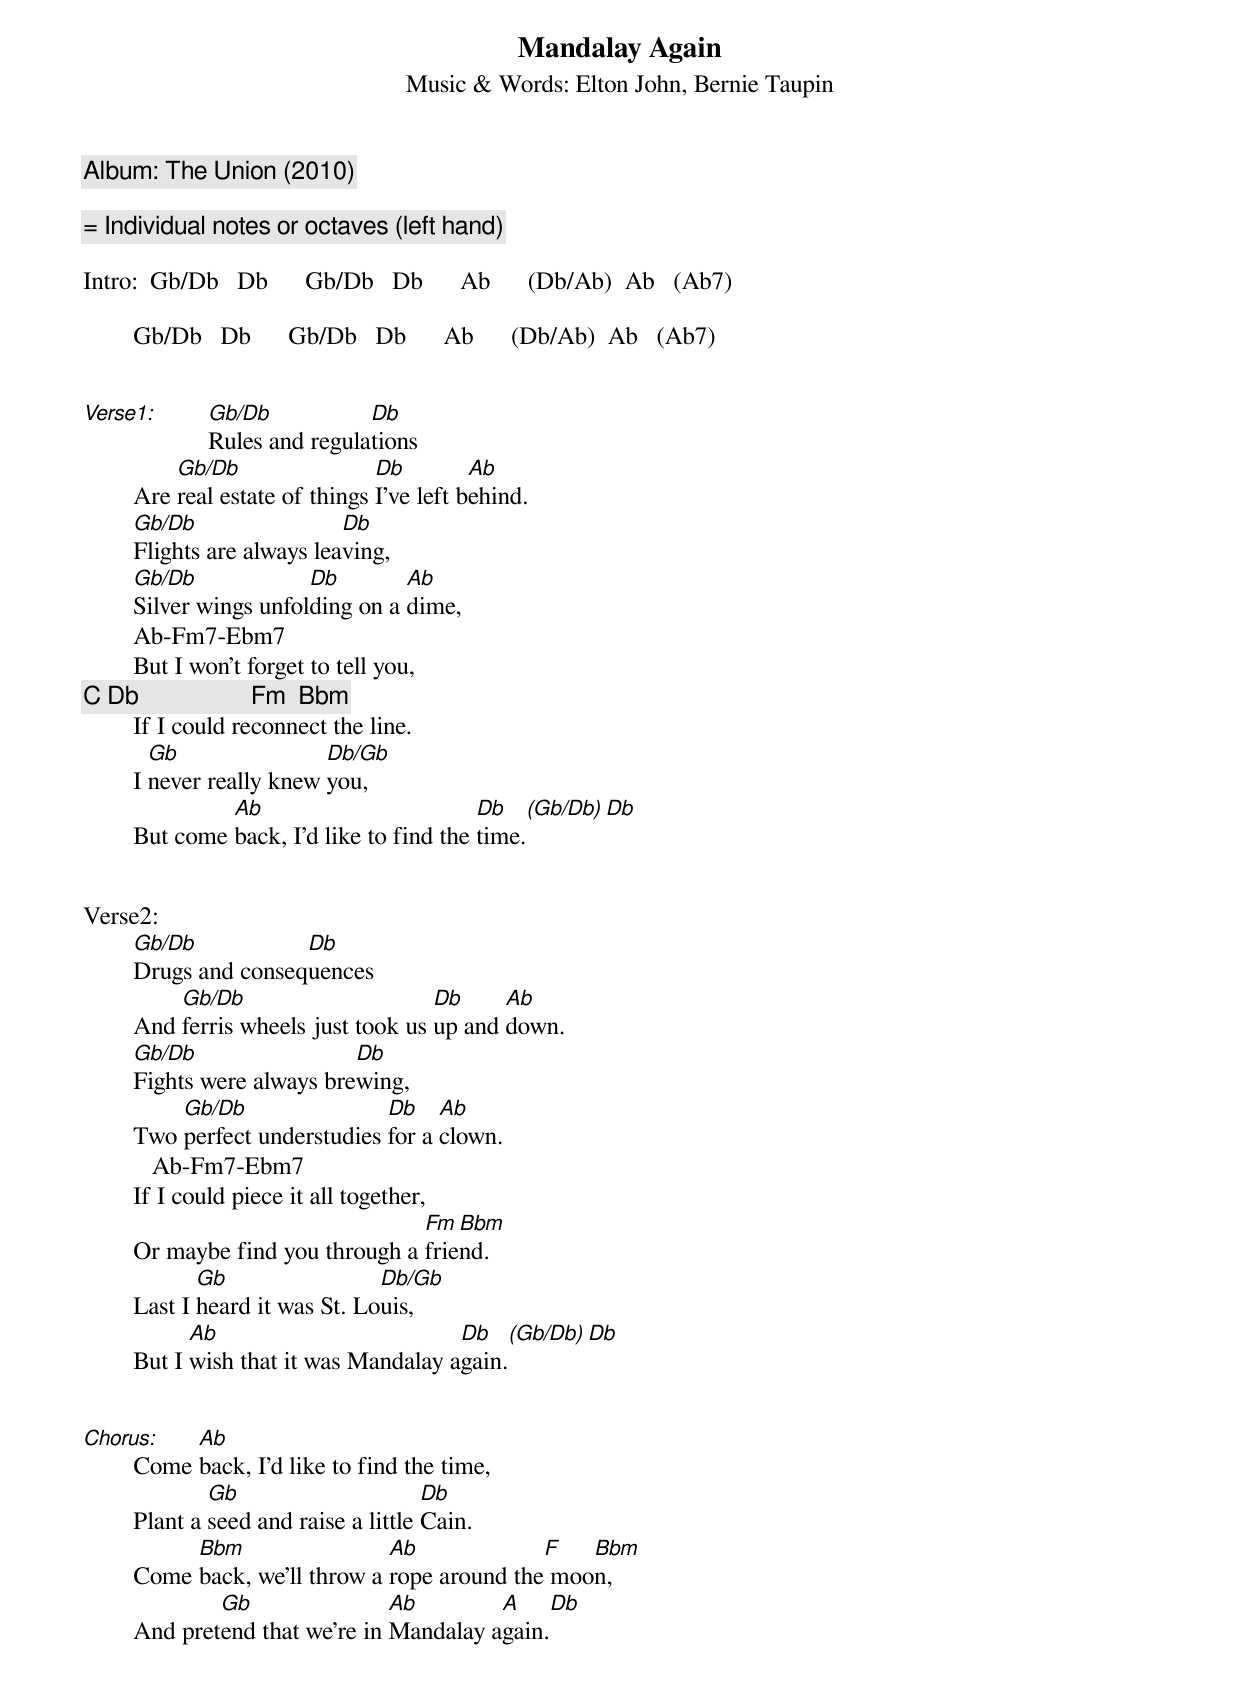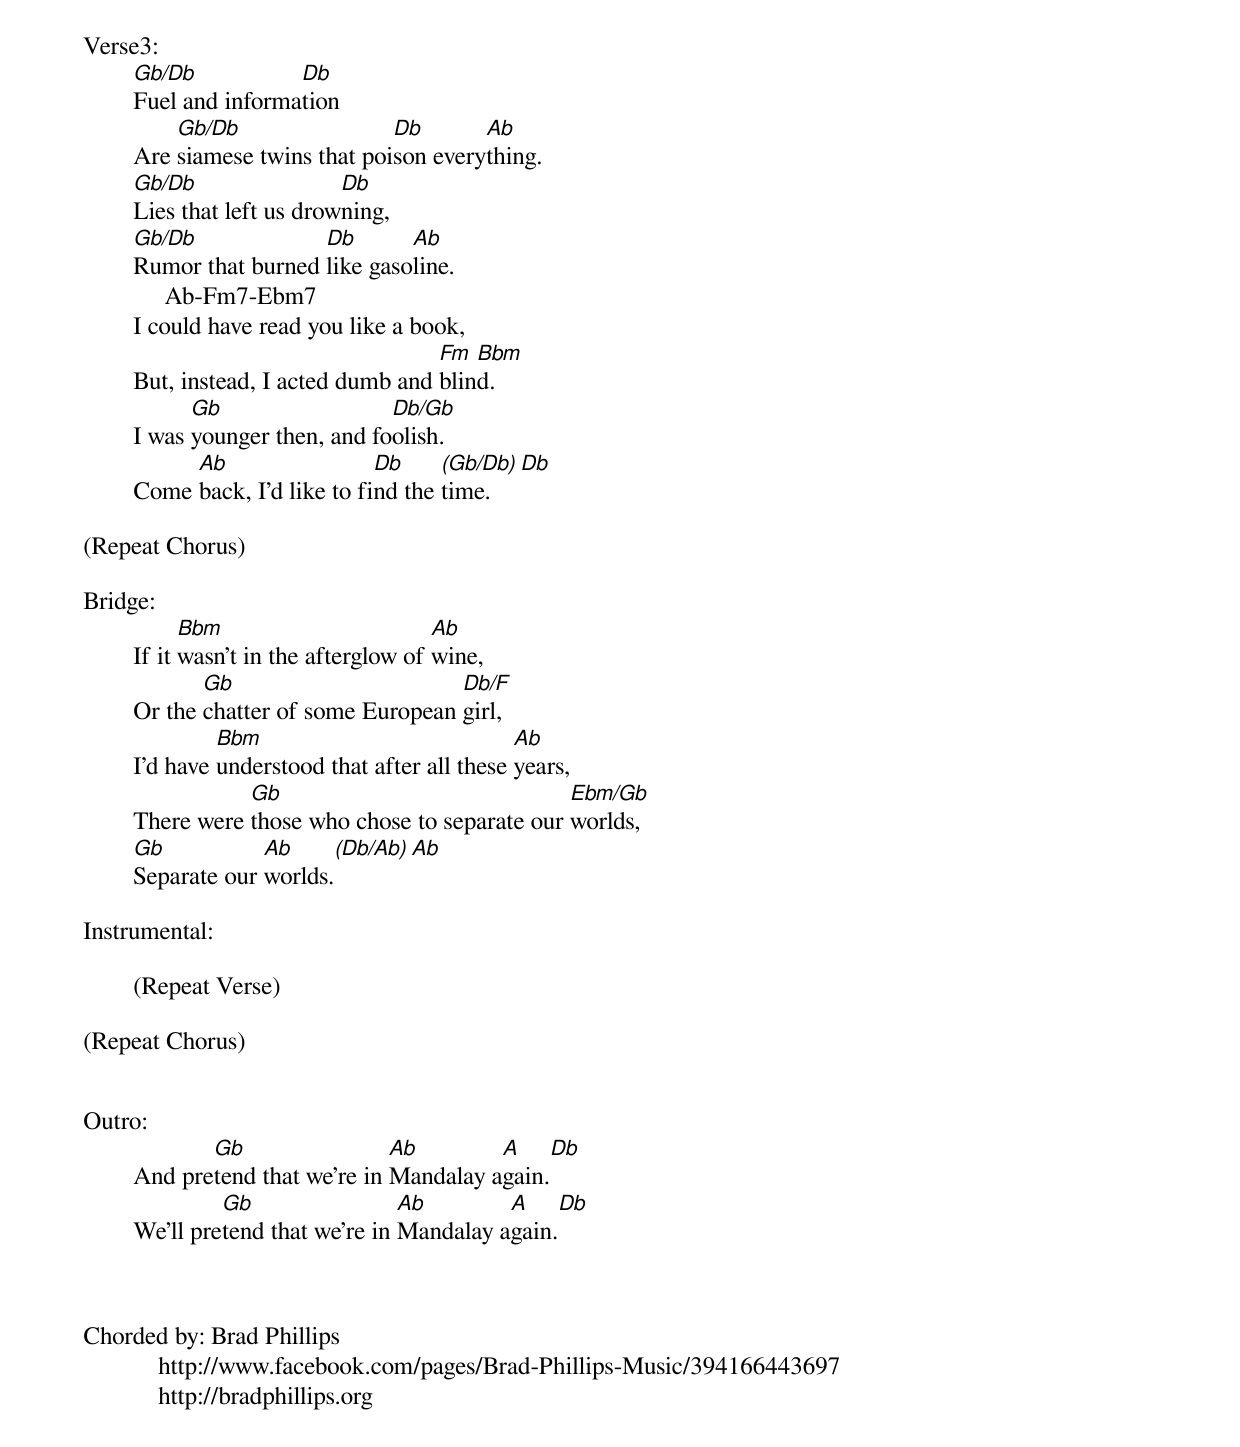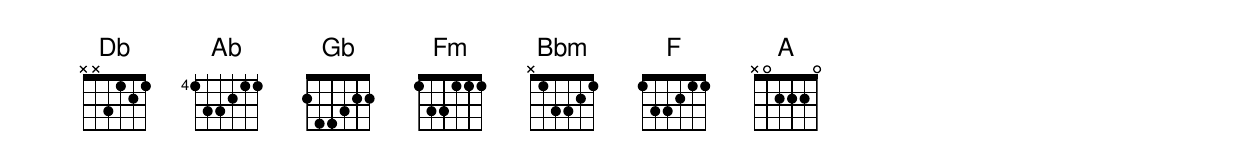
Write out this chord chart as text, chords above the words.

Mandalay Again
Music & Words: Elton John, Bernie Taupin
Album: The Union (2010)

[] = Individual notes or octaves (left hand)

Intro:  Gb/Db	Db	Gb/Db	Db	Ab	(Db/Ab)  Ab   (Ab7)

	Gb/Db	Db	Gb/Db	Db	Ab	(Db/Ab)	 Ab   (Ab7)


Verse1: Gb/Db		Db
        Rules and regulations
	    Gb/Db		  Db	     Ab
        Are real estate of things I've left behind.
	Gb/Db		      Db
        Flights are always leaving,
	Gb/Db		  Db	    Ab
        Silver wings unfolding on a dime,
	Ab-Fm7-Ebm7
        But I won't forget to tell you,
	[C Db]			Fm  Bbm
        If I could reconnect the line.
	  Gb		    Db/Gb
        I never really knew you,
	         Ab			    Db	 (Gb/Db)  Db
	But come back, I'd like to find the time.


Verse2:
	Gb/Db		Db
	Drugs and consequences
	    Gb/Db		       Db     Ab
        And ferris wheels just took us up and down.
	Gb/Db		      Db
        Fights were always brewing,
	    Gb/Db		 Db    Ab
        Two perfect understudies for a clown.
	   Ab-Fm7-Ebm7
        If I could piece it all together,
				    Fm  Bbm
  	Or maybe find you through a friend.
	       Gb		  Db/Gb
	Last I heard it was St. Louis,
	      Ab			 Db	(Gb/Db)  Db
	But I wish that it was Mandalay again.


Chorus:      Ab
	Come back, I'd like to find the time,
		Gb			Db
	Plant a seed and raise a little Cain.
	     Bbm		 Ab		F   Bbm
	Come back, we'll throw a rope around the moon,
		Gb		  Ab        A    Db
	And pretend that we're in Mandalay again.


Verse3:
	Gb/Db		Db
	Fuel and information
	    Gb/Db		  Db       Ab
        Are siamese twins that poison everything.
	Gb/Db		      Db
        Lies that left us drowning,
	Gb/Db		  Db       Ab
        Rumor that burned like gasoline.
	     Ab-Fm7-Ebm7
        I could have read you like a book,
				       Fm  Bbm
  	But, instead, I acted dumb and blind.
	      Gb		  Db/Gb
	I was younger then, and foolish.
	     Ab			 Db	(Gb/Db)  Db
	Come back, I'd like to find the time.

(Repeat Chorus)

Bridge:
	      Bbm			 Ab
	If it wasn't in the afterglow of wine,
	       Gb			Db/F
	Or the chatter of some European girl,
		 Bbm				 Ab
	I'd have understood that after all these years,
		   Gb				   Ebm/Gb
	There were those who chose to separate our worlds,
	Gb	     Ab	    (Db/Ab)  Ab
	Separate our worlds.

Instrumental:

	(Repeat Verse)

(Repeat Chorus)


Outro:
	       Gb		  Ab        A    Db
	And pretend that we're in Mandalay again.
 	         Gb		    Ab        A    Db
	We'll pretend that we're in Mandalay again.



Chorded by: Brad Phillips
            http://www.facebook.com/pages/Brad-Phillips-Music/394166443697
	    http://bradphillips.org
